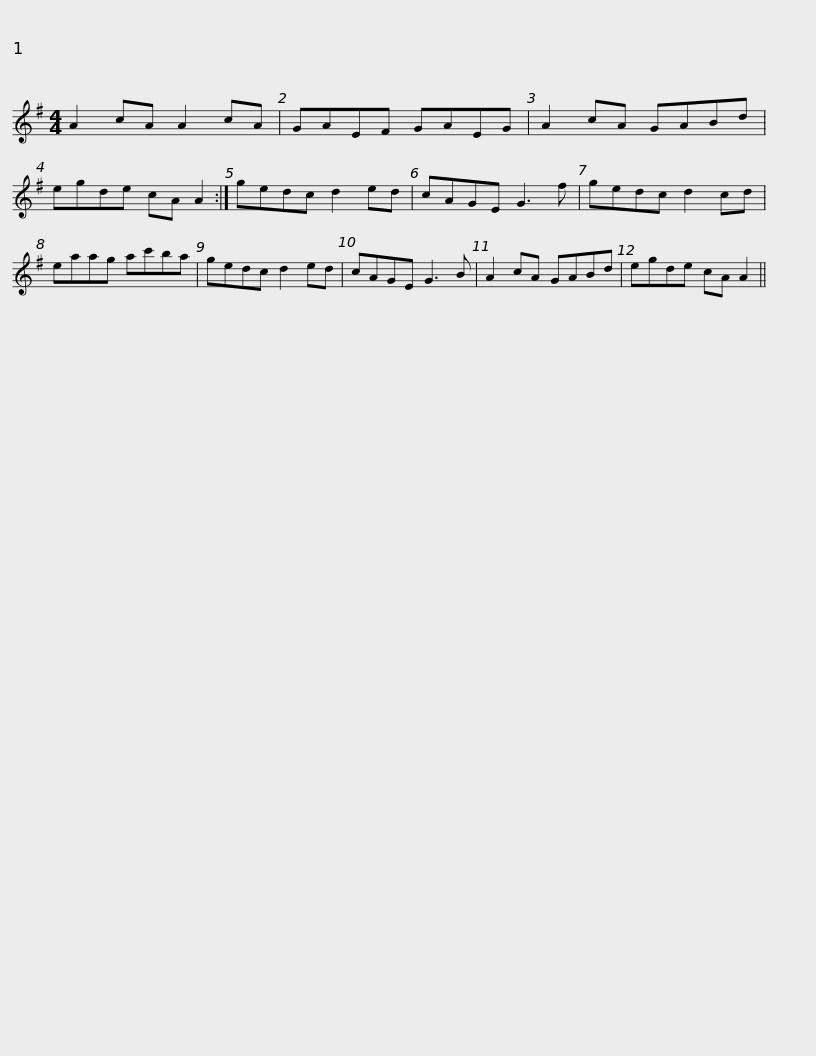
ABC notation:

X:1
L:1/8
M:4/4
I:linebreak $
K:G
V:1 treble
V:1
 A2 cA A2 cA | GAEF GAEG | A2 cA GABd | egde cA A2 :| gedc d2 ed | %5
 cAGE G3 f |$ gedc d2 cd | eaag ac'ba | gedc d2 ed | cAGE G3 B | %10
 A2 cA GABd | egde cA A2 || %12
